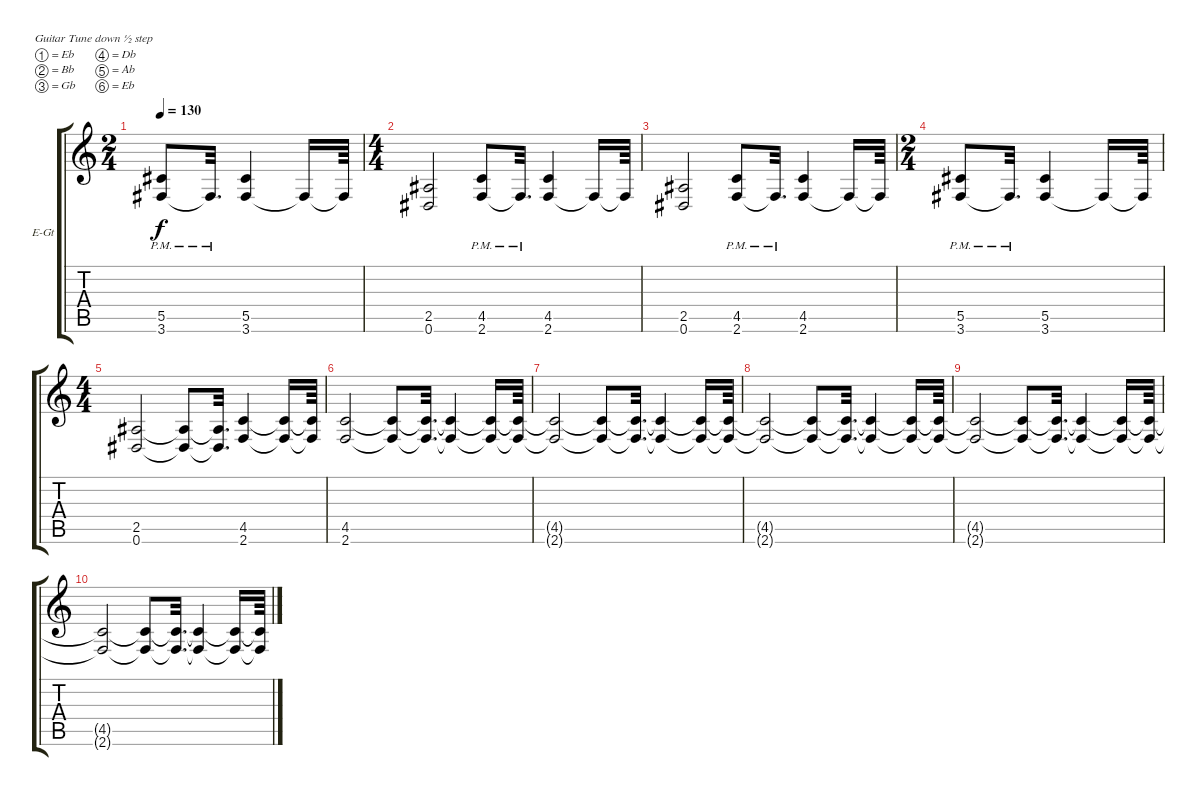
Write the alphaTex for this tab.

\bracketExtendMode groupsimilarinstruments
\firstSystemTrackNameOrientation horizontal
\otherSystemsTrackNameOrientation horizontal
\track ("Rhythm Guitar" "E-Gt") {instrument distortionguitar}
\staff {score tabs}
\tuning (Eb4 Bb3 Gb3 Db3 Ab2 Eb2)
\ts (2 4)
\tempo 130
\clef g2
\scale
0.39527
\ks c
(3.6{pm} 5.5{pm}).8{dy f} 3.6{pm t}.32{d} (3.6 5.5).4 3.6{t}.16 3.6{t}.64 |
\ts (4 4)
\scale
0.39527 (2.5 0.6).2 (2.6{pm} 4.5{pm}).8 2.6{pm t}.32{d} (2.6 4.5).4 2.6{t}.16 2.6{t}.64 |
\scale
0.209459 (2.5 0.6).2 (2.6{pm} 4.5{pm}).8 2.6{pm t}.32{d} (2.6 4.5).4 2.6{t}.16 2.6{t}.64 |
\ts (2 4)
\scale
0.39527 (3.6{pm} 5.5{pm}).8 3.6{pm t}.32{d} (3.6 5.5).4 3.6{t}.16 3.6{t}.64 |
\ts (4 4)
\scale
0.485477 (2.5 0.6).2 (0.6{t} 2.5{t}).8 (0.6{t} 2.5{t}).32{d} (2.6 4.5).4 (2.6{t} 4.5{t}).16 (2.6{t} 4.5{t}).64 |
\scale
0.257261 (2.6 4.5).2 (2.6{t} 4.5{t}).8 (2.6{t} 4.5{t}).32{d} (2.6{t} 4.5{t}).4 (2.6{t} 4.5{t}).16 (2.6{t} 4.5{t}).64 |
\scale
0.257261 (2.6{t} 4.5{t}).2 (2.6{t} 4.5{t}).8 (2.6{t} 4.5{t}).32{d} (2.6{t} 4.5{t}).4 (2.6{t} 4.5{t}).16 (2.6{t} 4.5{t}).64 |
(2.6{t} 4.5{t}).2 (2.6{t} 4.5{t}).8 (2.6{t} 4.5{t}).32{d} (2.6{t} 4.5{t}).4 (2.6{t} 4.5{t}).16 (2.6{t} 4.5{t}).64 |
(2.6{t} 4.5{t}).2 (2.6{t} 4.5{t}).8 (2.6{t} 4.5{t}).32{d} (2.6{t} 4.5{t}).4 (2.6{t} 4.5{t}).16 (2.6{t} 4.5{t}).64 |
(2.6{t} 4.5{t}).2 (2.6{t} 4.5{t}).8 (2.6{t} 4.5{t}).32{d} (2.6{t} 4.5{t}).4 (2.6{t} 4.5{t}).16 (2.6{t} 4.5{t}).64
